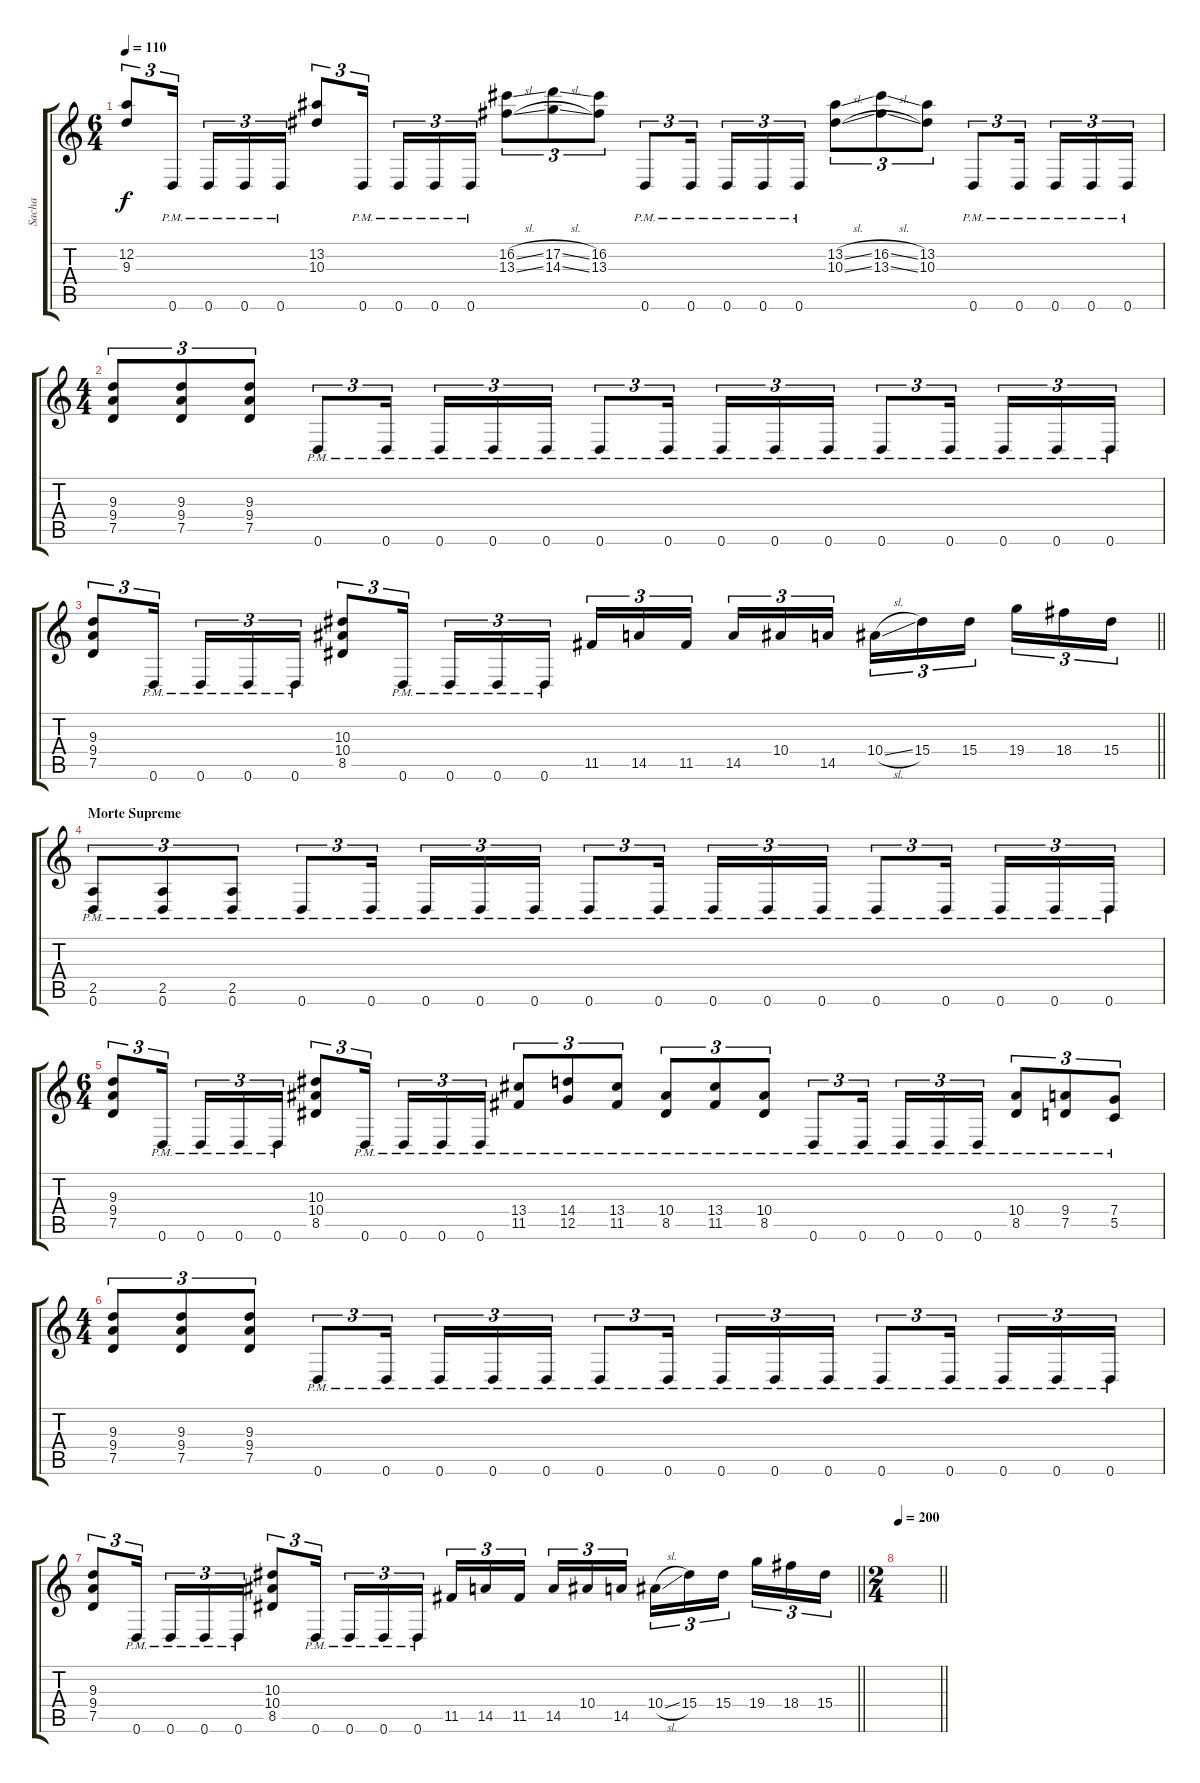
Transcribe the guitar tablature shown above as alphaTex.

\track ("Sacha" "Sacha") {instrument distortionguitar}
\staff {score tabs}
\tuning (D4 A3 F3 C3 G2 D2) {hide}
\ts (6 4)
\tempo 110
\clef g2
\ks c
(12.2 9.3).8{tu (3 2) dy f} 0.6{pm}.16{tu (3 2) beam splitsecondary} 0.6{pm}.16{tu (3 2)} 0.6{pm}.16{tu (3 2)} 0.6{pm}.16{tu (3 2)} (13.2 10.3).8{tu (3 2)} 0.6{pm}.16{tu (3 2) beam splitsecondary} 0.6{pm}.16{tu (3 2)} 0.6{pm}.16{tu (3 2)} 0.6{pm}.16{tu (3 2)} (16.2{sl} 13.3{sl}).8{tu (3 2)} (17.2{sl} 14.3{sl}).8{tu (3 2)} (16.2 13.3).8{tu (3 2)} 0.6{pm}.8{tu (3 2)} 0.6{pm}.16{tu (3 2) beam splitsecondary} 0.6{pm}.16{tu (3 2)} 0.6{pm}.16{tu (3 2)} 0.6{pm}.16{tu (3 2)} (13.2{sl} 10.3{sl}).8{tu (3 2)} (16.2{sl} 13.3{sl}).8{tu (3 2)} (13.2 10.3).8{tu (3 2)} 0.6{pm}.8{tu (3 2)} 0.6{pm}.16{tu (3 2) beam splitsecondary} 0.6{pm}.16{tu (3 2)} 0.6{pm}.16{tu (3 2)} 0.6{pm}.16{tu (3 2)} |
\ts (4 4)
(9.3 9.4 7.5).8{tu (3 2)} (9.3 9.4 7.5).8{tu (3 2)} (9.3 9.4 7.5).8{tu (3 2)} 0.6{pm}.8{tu (3 2)} 0.6{pm}.16{tu (3 2) beam splitsecondary} 0.6{pm}.16{tu (3 2)} 0.6{pm}.16{tu (3 2)} 0.6{pm}.16{tu (3 2)} 0.6{pm}.8{tu (3 2)} 0.6{pm}.16{tu (3 2) beam splitsecondary} 0.6{pm}.16{tu (3 2)} 0.6{pm}.16{tu (3 2)} 0.6{pm}.16{tu (3 2)} 0.6{pm}.8{tu (3 2)} 0.6{pm}.16{tu (3 2) beam splitsecondary} 0.6{pm}.16{tu (3 2)} 0.6{pm}.16{tu (3 2)} 0.6{pm}.16{tu (3 2)} |
\barLineRight lightlight
(9.3 9.4 7.5).8{tu (3 2)} 0.6{pm}.16{tu (3 2) beam splitsecondary} 0.6{pm}.16{tu (3 2)} 0.6{pm}.16{tu (3 2)} 0.6{pm}.16{tu (3 2)} (10.3 10.4 8.5).8{tu (3 2)} 0.6{pm}.16{tu (3 2) beam splitsecondary} 0.6{pm}.16{tu (3 2)} 0.6{pm}.16{tu (3 2)} 0.6{pm}.16{tu (3 2)} 11.5.16{tu (3 2)} 14.5.16{tu (3 2)} 11.5.16{tu (3 2) beam splitsecondary} 14.5.16{tu (3 2)} 10.4.16{tu (3 2)} 14.5.16{tu (3 2)} 10.4{sl}.16{tu (3 2)} 15.4.16{tu (3 2)} 15.4.16{tu (3 2) beam splitsecondary} 19.4.16{tu (3 2)} 18.4.16{tu (3 2)} 15.4.16{tu (3 2)} |
\section ("" "Morte Supreme")
(2.5{pm} 0.6{pm}).8{tu (3 2)} (2.5{pm} 0.6{pm}).8{tu (3 2)} (2.5{pm} 0.6{pm}).8{tu (3 2)} 0.6{pm}.8{tu (3 2)} 0.6{pm}.16{tu (3 2) beam splitsecondary} 0.6{pm}.16{tu (3 2)} 0.6{pm}.16{tu (3 2)} 0.6{pm}.16{tu (3 2)} 0.6{pm}.8{tu (3 2)} 0.6{pm}.16{tu (3 2) beam splitsecondary} 0.6{pm}.16{tu (3 2)} 0.6{pm}.16{tu (3 2)} 0.6{pm}.16{tu (3 2)} 0.6{pm}.8{tu (3 2)} 0.6{pm}.16{tu (3 2) beam splitsecondary} 0.6{pm}.16{tu (3 2)} 0.6{pm}.16{tu (3 2)} 0.6{pm}.16{tu (3 2)} |
\ts (6 4)
(9.3 9.4 7.5).8{tu (3 2)} 0.6{pm}.16{tu (3 2) beam splitsecondary} 0.6{pm}.16{tu (3 2)} 0.6{pm}.16{tu (3 2)} 0.6{pm}.16{tu (3 2)} (10.3 10.4 8.5).8{tu (3 2)} 0.6{pm}.16{tu (3 2) beam splitsecondary} 0.6{pm}.16{tu (3 2)} 0.6{pm}.16{tu (3 2)} 0.6{pm}.16{tu (3 2)} (13.4{pm} 11.5{pm}).8{tu (3 2)} (14.4{pm} 12.5{pm}).8{tu (3 2)} (13.4{pm} 11.5{pm}).8{tu (3 2)} (10.4{pm} 8.5{pm}).8{tu (3 2)} (13.4{pm} 11.5{pm}).8{tu (3 2)} (10.4{pm} 8.5{pm}).8{tu (3 2)} 0.6{pm}.8{tu (3 2)} 0.6{pm}.16{tu (3 2) beam splitsecondary} 0.6{pm}.16{tu (3 2)} 0.6{pm}.16{tu (3 2)} 0.6{pm}.16{tu (3 2)} (10.4{pm} 8.5{pm}).8{tu (3 2)} (9.4{pm} 7.5{pm}).8{tu (3 2)} (7.4{pm} 5.5{pm}).8{tu (3 2)} |
\ts (4 4)
(9.3 9.4 7.5).8{tu (3 2)} (9.3 9.4 7.5).8{tu (3 2)} (9.3 9.4 7.5).8{tu (3 2)} 0.6{pm}.8{tu (3 2)} 0.6{pm}.16{tu (3 2) beam splitsecondary} 0.6{pm}.16{tu (3 2)} 0.6{pm}.16{tu (3 2)} 0.6{pm}.16{tu (3 2)} 0.6{pm}.8{tu (3 2)} 0.6{pm}.16{tu (3 2) beam splitsecondary} 0.6{pm}.16{tu (3 2)} 0.6{pm}.16{tu (3 2)} 0.6{pm}.16{tu (3 2)} 0.6{pm}.8{tu (3 2)} 0.6{pm}.16{tu (3 2) beam splitsecondary} 0.6{pm}.16{tu (3 2)} 0.6{pm}.16{tu (3 2)} 0.6{pm}.16{tu (3 2)} |
\barLineRight lightlight
(9.3 9.4 7.5).8{tu (3 2)} 0.6{pm}.16{tu (3 2) beam splitsecondary} 0.6{pm}.16{tu (3 2)} 0.6{pm}.16{tu (3 2)} 0.6{pm}.16{tu (3 2)} (10.3 10.4 8.5).8{tu (3 2)} 0.6{pm}.16{tu (3 2) beam splitsecondary} 0.6{pm}.16{tu (3 2)} 0.6{pm}.16{tu (3 2)} 0.6{pm}.16{tu (3 2)} 11.5.16{tu (3 2)} 14.5.16{tu (3 2)} 11.5.16{tu (3 2) beam splitsecondary} 14.5.16{tu (3 2)} 10.4.16{tu (3 2)} 14.5.16{tu (3 2)} 10.4{sl}.16{tu (3 2)} 15.4.16{tu (3 2)} 15.4.16{tu (3 2) beam splitsecondary} 19.4.16{tu (3 2)} 18.4.16{tu (3 2)} 15.4.16{tu (3 2)} |
\ts (2 4)
\tempo 200
\barLineRight lightlight
